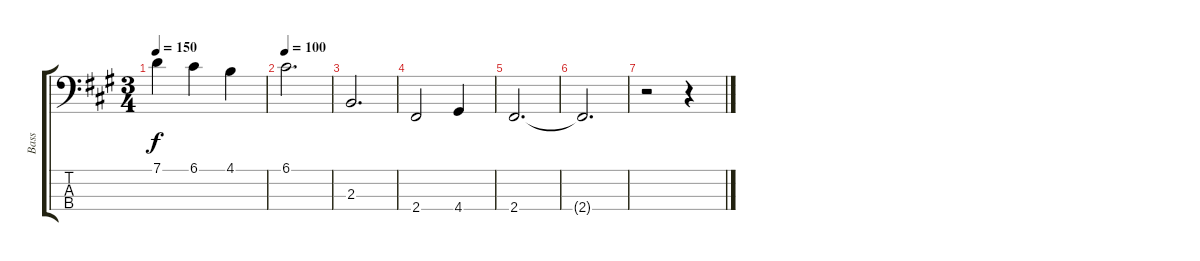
\track ("Bass" "Bass") {instrument acousticbass}
\staff {score tabs}
\tuning (G2 D2 A1 E1) {hide}
\ts (3 4)
\tempo 150
\clef f4
\ks f#minor
7.1.4{dy f} 6.1.4 4.1.4 |
\tempo 100
6.1.2{d} |
2.3.2{d} |
2.4.2 4.4.4 |
2.4.2{d} |
2.4{t}.2{d} |
r.2 r.4
